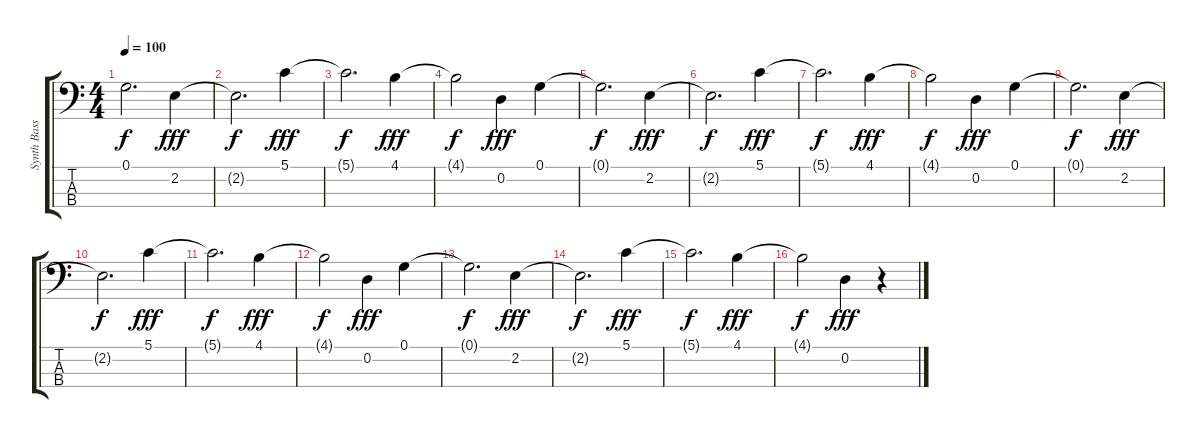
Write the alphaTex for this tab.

\track ("Synth Bass" "Synth Bass") {instrument synthbass2}
\staff {score tabs}
\tuning (G2 D2 A1 E1) {hide}
\ts (4 4)
\tempo 100
\clef f4
\ks c
0.1{t}.2{d dy f} 2.2.4{dy fff} |
2.2{t}.2{d dy f} 5.1.4{dy fff} |
5.1{t}.2{d dy f} 4.1.4{dy fff} |
4.1{t}.2{dy f} 0.2.4{dy fff} 0.1.4 |
0.1{t}.2{d dy f} 2.2.4{dy fff} |
2.2{t}.2{d dy f} 5.1.4{dy fff} |
5.1{t}.2{d dy f} 4.1.4{dy fff} |
4.1{t}.2{dy f} 0.2.4{dy fff} 0.1.4 |
0.1{t}.2{d dy f} 2.2.4{dy fff} |
2.2{t}.2{d dy f} 5.1.4{dy fff} |
5.1{t}.2{d dy f} 4.1.4{dy fff} |
4.1{t}.2{dy f} 0.2.4{dy fff} 0.1.4 |
0.1{t}.2{d dy f} 2.2.4{dy fff} |
2.2{t}.2{d dy f} 5.1.4{dy fff} |
5.1{t}.2{d dy f} 4.1.4{dy fff} |
4.1{t}.2{dy f} 0.2.4{dy fff} r.4
